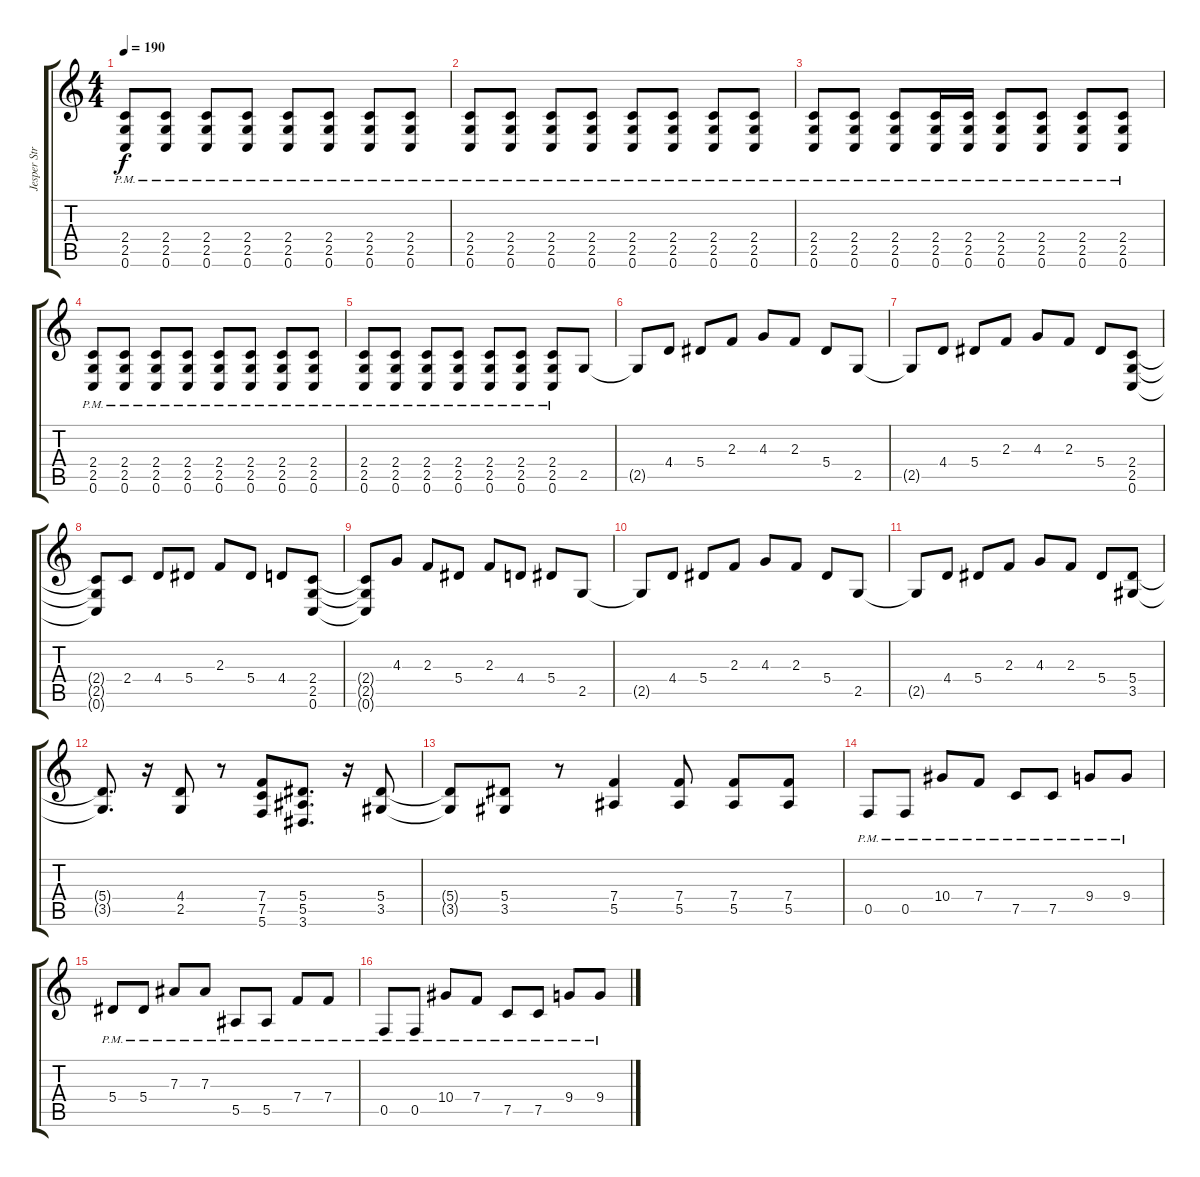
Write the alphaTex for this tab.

\track ("Jesper Strömblad" "Jesper Str") {instrument distortionguitar}
\staff {score tabs}
\tuning (C4 G3 Eb3 Bb2 F2 C2) {hide}
\ts (4 4)
\tempo 190
\clef g2
\ks c
(2.4{pm} 2.5{pm} 0.6{pm}).8{dy f} (2.4{pm} 2.5{pm} 0.6{pm}).8 (2.4{pm} 2.5{pm} 0.6{pm}).8 (2.4{pm} 2.5{pm} 0.6{pm}).8 (2.4{pm} 2.5{pm} 0.6{pm}).8 (2.4{pm} 2.5{pm} 0.6{pm}).8 (2.4{pm} 2.5{pm} 0.6{pm}).8 (2.4{pm} 2.5{pm} 0.6{pm}).8 |
(2.4{pm} 2.5{pm} 0.6{pm}).8 (2.4{pm} 2.5{pm} 0.6{pm}).8 (2.4{pm} 2.5{pm} 0.6{pm}).8 (2.4{pm} 2.5{pm} 0.6{pm}).8 (2.4{pm} 2.5{pm} 0.6{pm}).8 (2.4{pm} 2.5{pm} 0.6{pm}).8 (2.4{pm} 2.5{pm} 0.6{pm}).8 (2.4{pm} 2.5{pm} 0.6{pm}).8 |
(2.4{pm} 2.5{pm} 0.6{pm}).8 (2.4{pm} 2.5{pm} 0.6{pm}).8 (2.4{pm} 2.5{pm} 0.6{pm}).8 (2.4{pm} 2.5{pm} 0.6{pm}).16 (2.4{pm} 2.5{pm} 0.6{pm}).16 (2.4{pm} 2.5{pm} 0.6{pm}).8 (2.4{pm} 2.5{pm} 0.6{pm}).8 (2.4{pm} 2.5{pm} 0.6{pm}).8 (2.4{pm} 2.5{pm} 0.6{pm}).8 |
(2.4{pm} 2.5{pm} 0.6{pm}).8 (2.4{pm} 2.5{pm} 0.6{pm}).8 (2.4{pm} 2.5{pm} 0.6{pm}).8 (2.4{pm} 2.5{pm} 0.6{pm}).8 (2.4{pm} 2.5{pm} 0.6{pm}).8 (2.4{pm} 2.5{pm} 0.6{pm}).8 (2.4{pm} 2.5{pm} 0.6{pm}).8 (2.4{pm} 2.5{pm} 0.6{pm}).8 |
(2.4{pm} 2.5{pm} 0.6{pm}).8 (2.4{pm} 2.5{pm} 0.6{pm}).8 (2.4{pm} 2.5{pm} 0.6{pm}).8 (2.4{pm} 2.5{pm} 0.6{pm}).8 (2.4{pm} 2.5{pm} 0.6{pm}).8 (2.4{pm} 2.5{pm} 0.6{pm}).8 (2.4{pm} 2.5{pm} 0.6{pm}).8 2.5.8{balance 12} |
2.5{t}.8 4.4.8 5.4.8 2.3.8 4.3.8 2.3.8 5.4.8 2.5.8 |
2.5{t}.8 4.4.8 5.4.8 2.3.8 4.3.8 2.3.8 5.4.8 (2.4 2.5 0.6).8 |
(2.4{t} 2.5{t} 0.6{t}).8 2.4.8 4.4.8 5.4.8 2.3.8 5.4.8 4.4.8 (2.4 2.5 0.6).8 |
(2.4{t} 2.5{t} 0.6{t}).8 4.3.8 2.3.8 5.4.8 2.3.8 4.4.8 5.4.8 2.5.8 |
2.5{t}.8 4.4.8 5.4.8 2.3.8 4.3.8 2.3.8 5.4.8 2.5.8 |
2.5{t}.8 4.4.8 5.4.8 2.3.8 4.3.8 2.3.8 5.4.8 (5.4 3.5).8 |
(5.4{t} 3.5{t}).8{d} r.16 (4.4 2.5).8 r.8 (7.4 7.5 5.6).8 (5.4 5.5 3.6).8{d} r.16 (5.4 3.5).8 |
(5.4{t} 3.5{t}).8 (5.4 3.5).8 r.8 (7.4 5.5).4 (7.4 5.5).8 (7.4 5.5).8 (7.4 5.5).8 |
0.5{pm}.8 0.5{pm}.8 10.4{pm}.8 7.4{pm}.8 7.5{pm}.8 7.5{pm}.8 9.4{pm}.8 9.4{pm}.8 |
5.4{pm}.8 5.4{pm}.8 7.3{pm}.8 7.3{pm}.8 5.5{pm}.8 5.5{pm}.8 7.4{pm}.8 7.4{pm}.8 |
0.5{pm}.8 0.5{pm}.8 10.4{pm}.8 7.4{pm}.8 7.5{pm}.8 7.5{pm}.8 9.4{pm}.8 9.4{pm}.8
